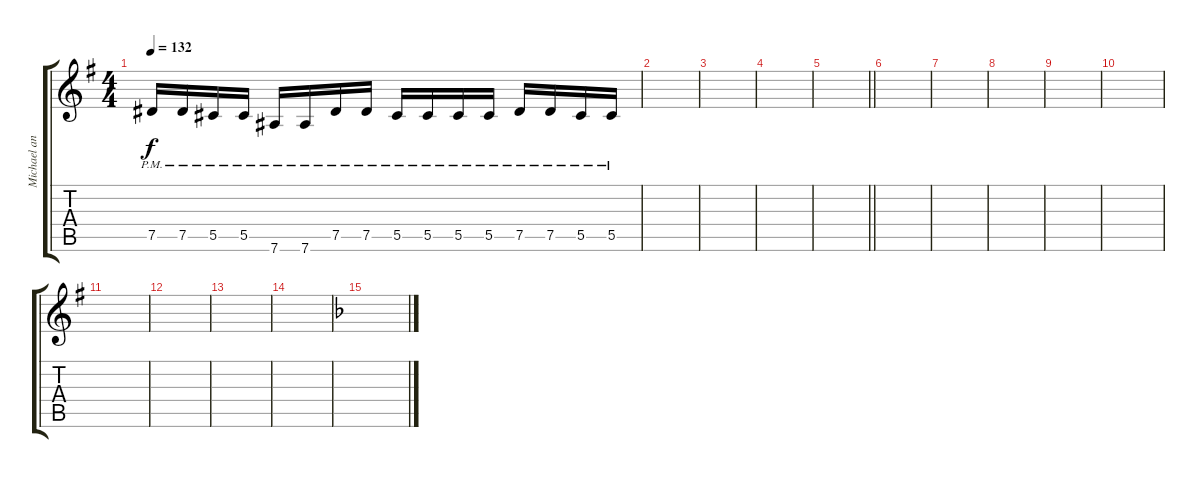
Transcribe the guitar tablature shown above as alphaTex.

\track ("Michael and Roland" "Michael an") {instrument distortionguitar}
\staff {score tabs}
\tuning (Eb4 Bb3 Gb3 Db3 Ab2 Eb2) {hide}
\ts (4 4)
\tempo 132
\clef g2
\ks eminor
7.5{pm}.16{dy f} 7.5{pm}.16 5.5{pm}.16 5.5{pm}.16 7.6{pm}.16 7.6{pm}.16 7.5{pm}.16 7.5{pm}.16 5.5{pm}.16 5.5{pm}.16 5.5{pm}.16 5.5{pm}.16 7.5{pm}.16 7.5{pm}.16 5.5{pm}.16 5.5{pm}.16 |
|
|
|
\barLineRight lightlight
|
|
|
|
|
|
|
|
|
|
\ks dminor
